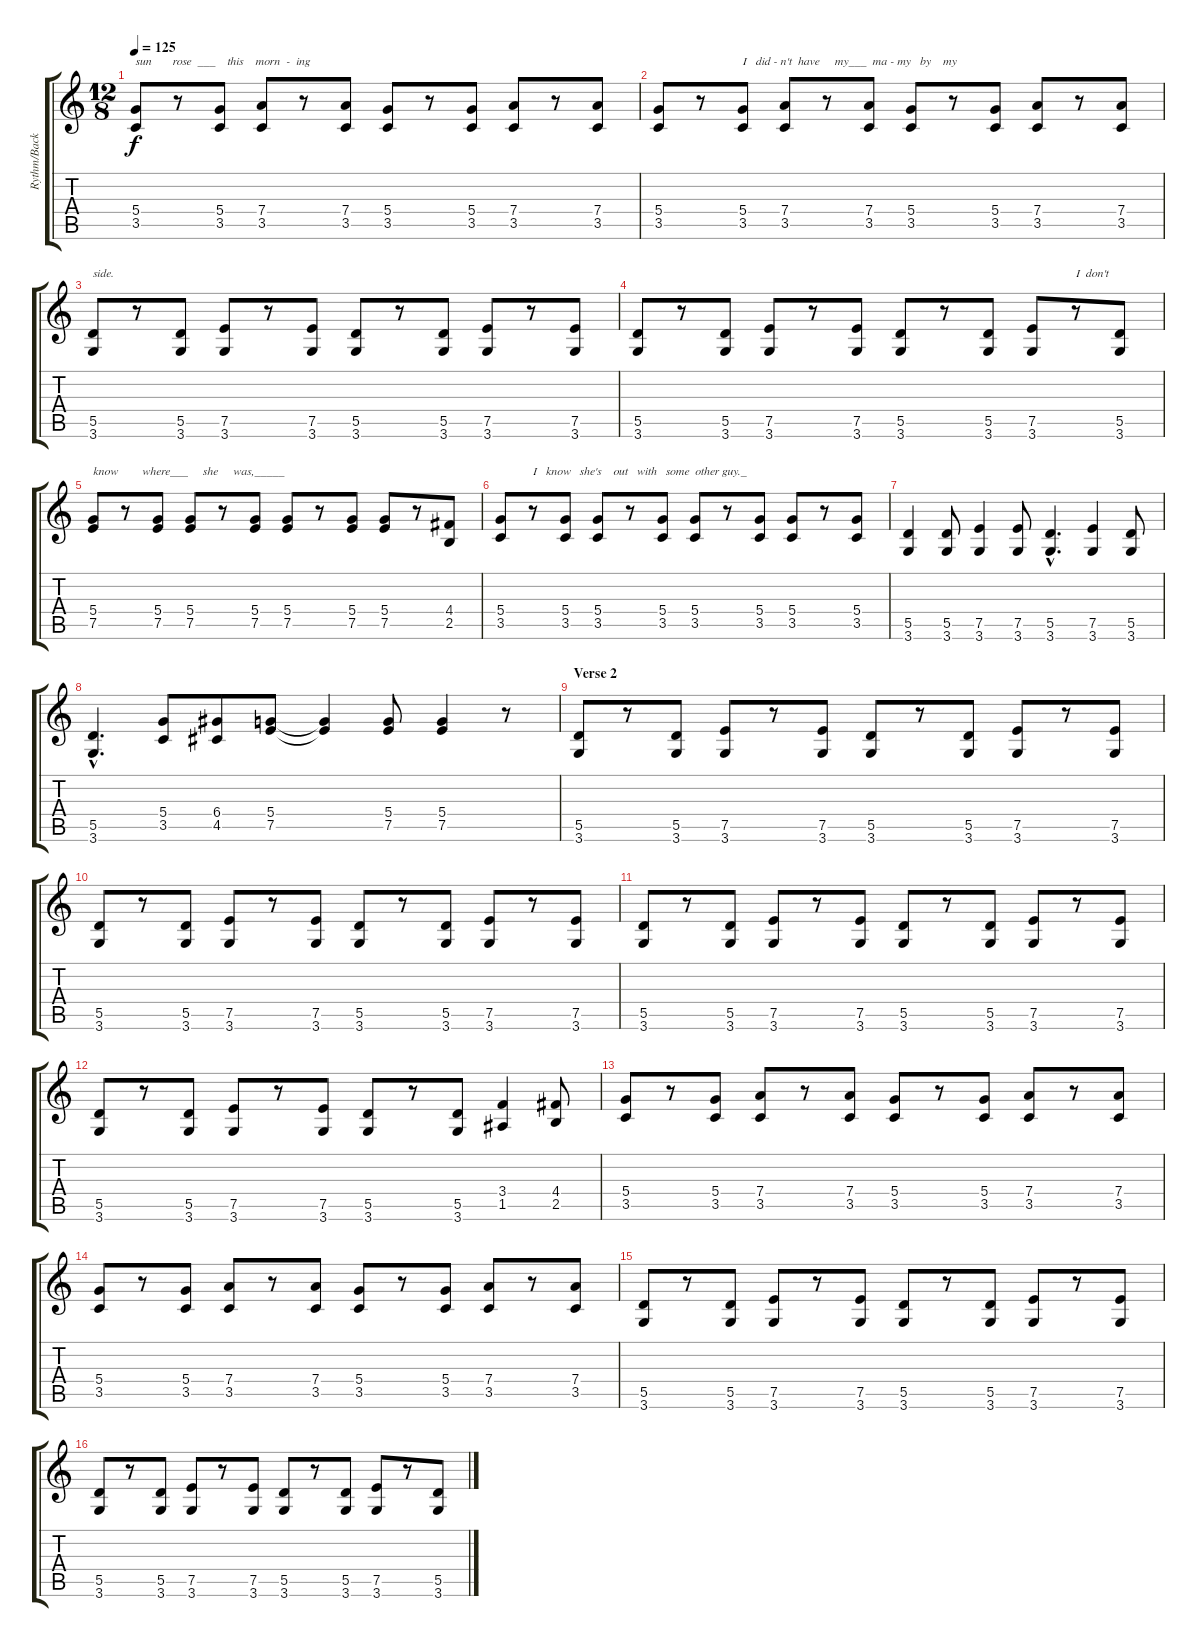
\track ("Rythm/Backing Guitar" "Rythm/Back") {instrument distortionguitar}
\staff {score tabs}
\tuning (E4 B3 G3 D3 A2 E2) {hide}
\ts (12 8)
\tempo 125
\clef g2
\ks c
(5.4 3.5).8{txt "sun       rose  ___    this    morn  -  ing" dy f} r.8 (5.4 3.5).8 (7.4 3.5).8 r.8 (7.4 3.5).8 (5.4 3.5).8 r.8 (5.4 3.5).8 (7.4 3.5).8 r.8 (7.4 3.5).8 |
(5.4 3.5).8 r.8 (5.4 3.5).8{txt "I   did - n't  have     my___  ma - my   by    my"} (7.4 3.5).8 r.8 (7.4 3.5).8 (5.4 3.5).8 r.8 (5.4 3.5).8 (7.4 3.5).8 r.8 (7.4 3.5).8 |
(5.5 3.6).8{txt "side."} r.8 (5.5 3.6).8 (7.5 3.6).8 r.8 (7.5 3.6).8 (5.5 3.6).8 r.8 (5.5 3.6).8 (7.5 3.6).8 r.8 (7.5 3.6).8 |
(5.5 3.6).8 r.8 (5.5 3.6).8 (7.5 3.6).8 r.8 (7.5 3.6).8 (5.5 3.6).8 r.8 (5.5 3.6).8 (7.5 3.6).8 r.8{txt "I  don't"} (5.5 3.6).8 |
(5.4 7.5).8{txt "know        where___     she     was,_____"} r.8 (5.4 7.5).8 (5.4 7.5).8 r.8 (5.4 7.5).8 (5.4 7.5).8 r.8 (5.4 7.5).8 (5.4 7.5).8 r.8 (4.4 2.5).8 |
(5.4 3.5).8 r.8{txt "I   know   she's    out   with   some  other guy._"} (5.4 3.5).8 (5.4 3.5).8 r.8 (5.4 3.5).8 (5.4 3.5).8 r.8 (5.4 3.5).8 (5.4 3.5).8 r.8 (5.4 3.5).8 |
(5.5 3.6).4 (5.5 3.6).8 (7.5 3.6).4 (7.5 3.6).8 (5.5{hac} 3.6{hac}).4{d} (7.5 3.6).4 (5.5 3.6).8 |
(5.5{hac} 3.6{hac}).4{d} (5.4 3.5).8 (6.4 4.5).8 (5.4 7.5).8 (5.4{t} 7.5{t}).4 (5.4 7.5).8 (5.4 7.5).4 r.8 |
\section ("" "Verse 2")
(5.5 3.6).8 r.8 (5.5 3.6).8 (7.5 3.6).8 r.8 (7.5 3.6).8 (5.5 3.6).8 r.8 (5.5 3.6).8 (7.5 3.6).8 r.8 (7.5 3.6).8 |
(5.5 3.6).8 r.8 (5.5 3.6).8 (7.5 3.6).8 r.8 (7.5 3.6).8 (5.5 3.6).8 r.8 (5.5 3.6).8 (7.5 3.6).8 r.8 (7.5 3.6).8 |
(5.5 3.6).8 r.8 (5.5 3.6).8 (7.5 3.6).8 r.8 (7.5 3.6).8 (5.5 3.6).8 r.8 (5.5 3.6).8 (7.5 3.6).8 r.8 (7.5 3.6).8 |
(5.5 3.6).8 r.8 (5.5 3.6).8 (7.5 3.6).8 r.8 (7.5 3.6).8 (5.5 3.6).8 r.8 (5.5 3.6).8 (3.4 1.5).4 (4.4 2.5).8 |
(5.4 3.5).8 r.8 (5.4 3.5).8 (7.4 3.5).8 r.8 (7.4 3.5).8 (5.4 3.5).8 r.8 (5.4 3.5).8 (7.4 3.5).8 r.8 (7.4 3.5).8 |
(5.4 3.5).8 r.8 (5.4 3.5).8 (7.4 3.5).8 r.8 (7.4 3.5).8 (5.4 3.5).8 r.8 (5.4 3.5).8 (7.4 3.5).8 r.8 (7.4 3.5).8 |
(5.5 3.6).8 r.8 (5.5 3.6).8 (7.5 3.6).8 r.8 (7.5 3.6).8 (5.5 3.6).8 r.8 (5.5 3.6).8 (7.5 3.6).8 r.8 (7.5 3.6).8 |
(5.5 3.6).8 r.8 (5.5 3.6).8 (7.5 3.6).8 r.8 (7.5 3.6).8 (5.5 3.6).8 r.8 (5.5 3.6).8 (7.5 3.6).8 r.8 (5.5 3.6).8
